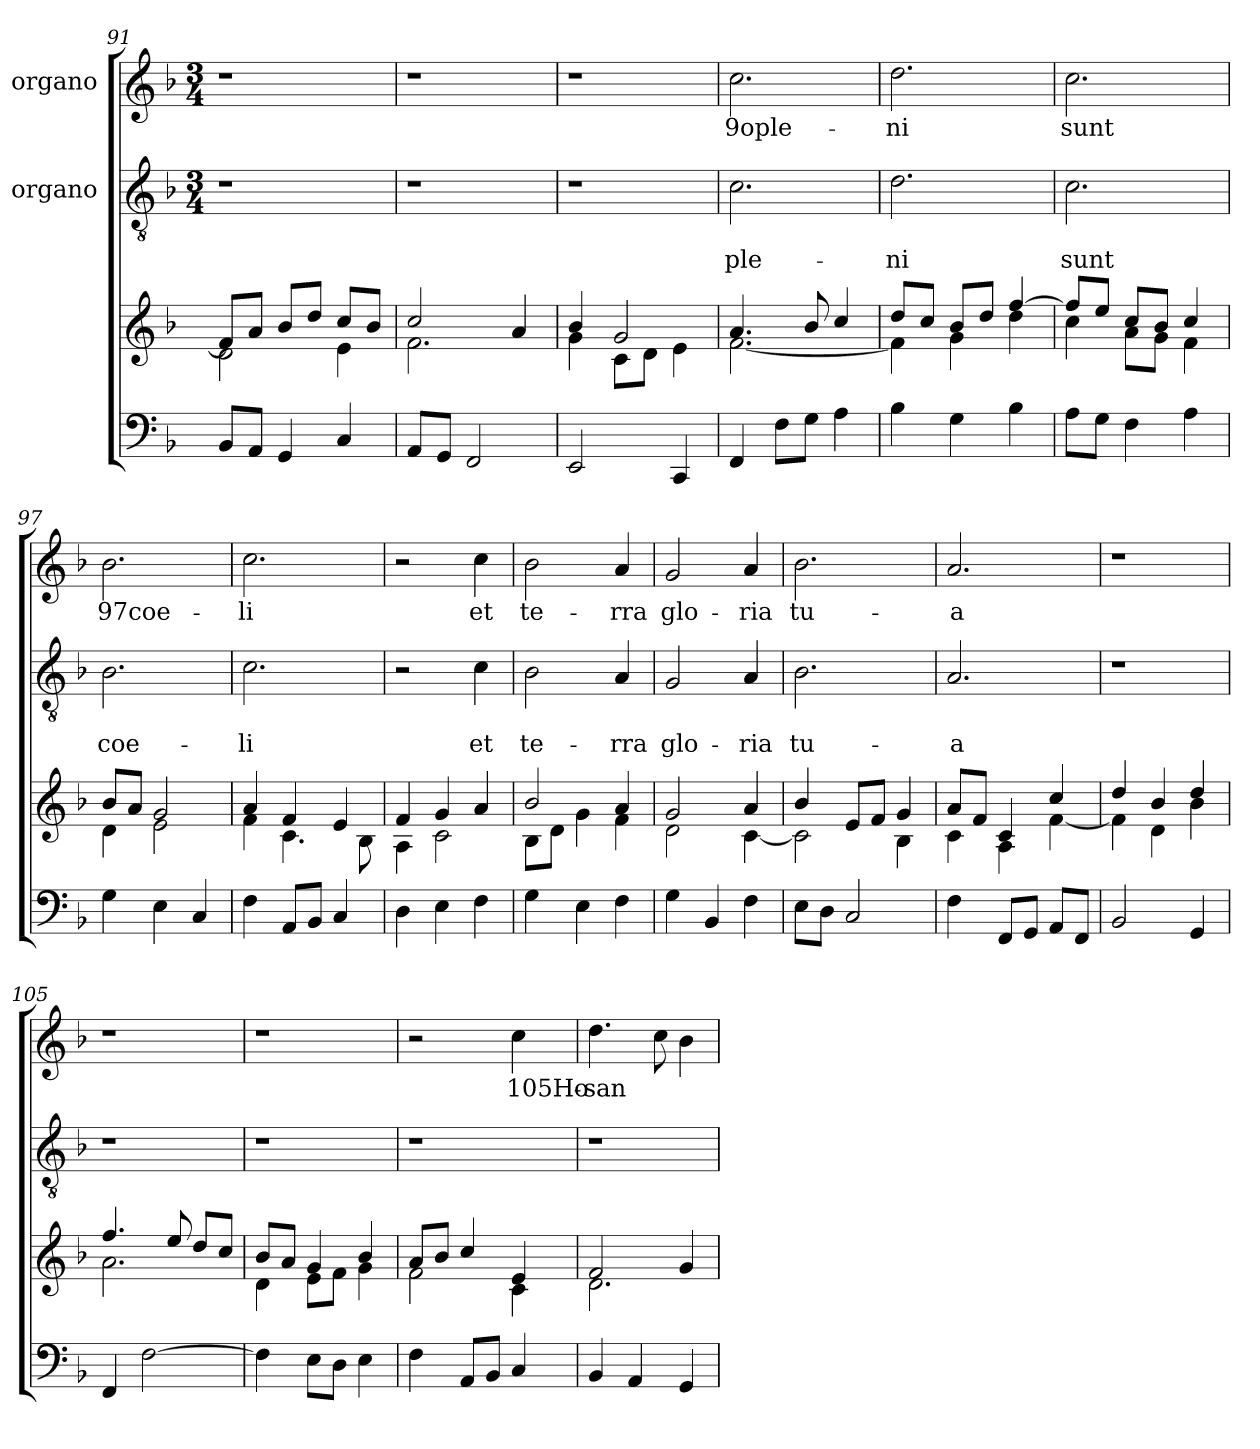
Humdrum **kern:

**kern	**kern	**kern	**text	**text	**kern	**text
*part4	*part3	*part2	*part2	*part2	*part1	*part1
*staff4	*staff3	*staff2	*staff2	*staff2	*staff1	*staff1
*	*	*I"organo	*	*	*I"organo	*
*clefF4	*clefG2	*clefGv2	*	*	*clefG2	*
*k[b-]	*k[b-]	*k[b-]	*	*	*k[b-]	*
*F:	*F:	*F:	*	*	*F:	*
*	*	*M3/4	*	*	*M3/4	*
=91	=91	=91	=91	=91	=91	=91
*	*^	*	*	*	*	*
!	!	!	!LO:N:vis=1	!	!	!LO:N:vis=1	!
8BB-/L	8f/L]	2d\	2.r	.	.	2.r	.
8AA/J	8a/J	.	.	.	.	.	.
4GG/	8b-/L	.	.	.	.	.	.
.	8dd/J	.	.	.	.	.	.
4C/	8cc/L	4e\	.	.	.	.	.
.	8b-/J	.	.	.	.	.	.
=92	=92	=92	=92	=92	=92	=92	=92
!	!	!	!LO:N:vis=1	!	!	!LO:N:vis=1	!
8AA/L	2cc/	2.f\	2.r	.	.	2.r	.
8GG/J	.	.	.	.	.	.	.
2FF/	.	.	.	.	.	.	.
.	4a/	.	.	.	.	.	.
=93	=93	=93	=93	=93	=93	=93	=93
!	!	!	!LO:N:vis=1	!	!	!LO:N:vis=1	!
2EE/	4b-/	4g\	2.r	.	.	2.r	.
.	2g/	8c\L	.	.	.	.	.
.	.	8d\J	.	.	.	.	.
4CC/	.	4e\	.	.	.	.	.
=94	=94	=94	=94	=94	=94	=94	=94
!	!	!	!	!	!LO:LY:b	!	!LO:LY:b:rj
4FF/	4.a/	[<2.f\	2.c\	.	ple-	2.cc\	9ople-
8F\L	.	.	.	.	.	.	.
8G\J	8b-/	.	.	.	.	.	.
4A\	4cc/	.	.	.	.	.	.
=95	=95	=95	=95	=95	=95	=95	=95
!	!	!	!	!	!LO:LY:b	!	!LO:LY:b
4B-\	8dd/L	4f\]	2.d\	.	-ni	2.dd\	-ni
.	8cc/J	.	.	.	.	.	.
4G\	8b-/L	4g\	.	.	.	.	.
.	8dd/J	.	.	.	.	.	.
4B-\	[>4ff/	4dd\	.	.	.	.	.
=96	=96	=96	=96	=96	=96	=96	=96
!	!	!	!	!	!LO:LY:b	!	!LO:LY:b
8A\L	8ff/L]	4cc\	2.c\	.	sunt	2.cc\	sunt
8G\J	8ee/J	.	.	.	.	.	.
4F\	8cc/L	8a\L	.	.	.	.	.
.	8b-/J	8g\J	.	.	.	.	.
4A\	4cc/	4f\	.	.	.	.	.
!!LO:LB:g=z
=97	=97	=97	=97	=97	=97	=97	=97
!	!	!	!	!	!LO:LY:b	!	!LO:LY:b:rj
4G\	8b-/L	4d\	2.B-\	.	coe-	2.b-\	97coe-
.	8a/J	.	.	.	.	.	.
4E\	2g/	2e\	.	.	.	.	.
4C/	.	.	.	.	.	.	.
=98	=98	=98	=98	=98	=98	=98	=98
!	!	!	!	!	!LO:LY:b	!	!LO:LY:b
4F\	4a/	4f\	2.c\	.	-li	2.cc\	-li
8AA/L	4f/	4.c\	.	.	.	.	.
8BB-/J	.	.	.	.	.	.	.
4C/	4e/	.	.	.	.	.	.
.	.	8B-\	.	.	.	.	.
=99	=99	=99	=99	=99	=99	=99	=99
4D\	4f/	4A\	2r	.	.	2r	.
4E\	4g/	2c\	.	.	.	.	.
!	!	!	!	!	!LO:LY:b	!	!LO:LY:b
4F\	4a/	.	4c\	.	et	4cc\	et
=100	=100	=100	=100	=100	=100	=100	=100
!	!	!	!	!	!LO:LY:b	!	!LO:LY:b
4G\	2b-/	8B-\L	2B-\	.	te-	2b-\	te-
.	.	8d\J	.	.	.	.	.
4E\	.	4g\	.	.	.	.	.
!	!	!	!	!	!LO:LY:b	!	!LO:LY:b
4F\	4a/	4f\	4A/	.	-rra	4a/	-rra
=101	=101	=101	=101	=101	=101	=101	=101
!	!	!	!	!	!LO:LY:b	!	!LO:LY:b
4G\	2g/	2d\	2G/	.	glo-	2g/	glo-
4BB-/	.	.	.	.	.	.	.
!	!	!	!	!	!LO:LY:b	!	!LO:LY:b
4F\	4a/	[<4c\	4A/	.	-ria	4a/	-ria
=102	=102	=102	=102	=102	=102	=102	=102
!	!	!	!	!	!LO:LY:b	!	!LO:LY:b
8E\L	4b-/	2c\]	2.B-\	.	tu-	2.b-\	tu-
8D\J	.	.	.	.	.	.	.
2C/	8e/L	.	.	.	.	.	.
.	8f/J	.	.	.	.	.	.
.	4g/	4B-\	.	.	.	.	.
=103	=103	=103	=103	=103	=103	=103	=103
!	!	!	!	!	!LO:LY:b	!	!LO:LY:b
4F\	8a/L	4c\	2.A/	.	-a	2.a/	-a
.	8f/J	.	.	.	.	.	.
8FF/L	4c/	4A\	.	.	.	.	.
8GG/J	.	.	.	.	.	.	.
8AA/L	4cc/	[<4f\	.	.	.	.	.
8FF/J	.	.	.	.	.	.	.
=104	=104	=104	=104	=104	=104	=104	=104
!	!	!	!LO:N:vis=1	!	!	!LO:N:vis=1	!
2BB-/	4dd/	4f\]	2.r	.	.	2.r	.
.	4b-/	4d\	.	.	.	.	.
4GG/	4dd/	4b-\	.	.	.	.	.
!!LO:LB:g=z
=105	=105	=105	=105	=105	=105	=105	=105
!	!	!	!LO:N:vis=1	!	!	!LO:N:vis=1	!
4FF/	4.ff/	2.a\	2.r	.	.	2.r	.
[>2F\	.	.	.	.	.	.	.
.	8ee/	.	.	.	.	.	.
.	8dd/L	.	.	.	.	.	.
.	8cc/J	.	.	.	.	.	.
=106	=106	=106	=106	=106	=106	=106	=106
!	!	!	!LO:N:vis=1	!	!	!LO:N:vis=1	!
4F\]	8b-/L	4d\	2.r	.	.	2.r	.
.	8a/J	.	.	.	.	.	.
8E\L	4g/	8e\L	.	.	.	.	.
8D\J	.	8f\J	.	.	.	.	.
4E\	4b-/	4g\	.	.	.	.	.
=107	=107	=107	=107	=107	=107	=107	=107
!	!	!	!LO:N:vis=1	!	!	!	!
4F\	8a/L	2f\	2.r	.	.	2r	.
.	8b-/J	.	.	.	.	.	.
8AA/L	4cc/	.	.	.	.	.	.
8BB-/J	.	.	.	.	.	.	.
!	!	!	!	!	!	!	!LO:LY:b:rj
4C/	4e/	4c\	.	.	.	4cc\	105Ho-
=108	=108	=108	=108	=108	=108	=108	=108
!	!	!	!LO:N:vis=1	!	!	!	!LO:LY:b
4BB-/	2f/	2.d\	2.r	.	.	4.dd\	-san
4AA/	.	.	.	.	.	.	.
.	.	.	.	.	.	8cc\	.
4GG/	4g/	.	.	.	.	4b-\	.
*	*v	*v	*	*	*	*	*
=	=	=	=	=	=	=
*-	*-	*-	*-	*-	*-	*-
